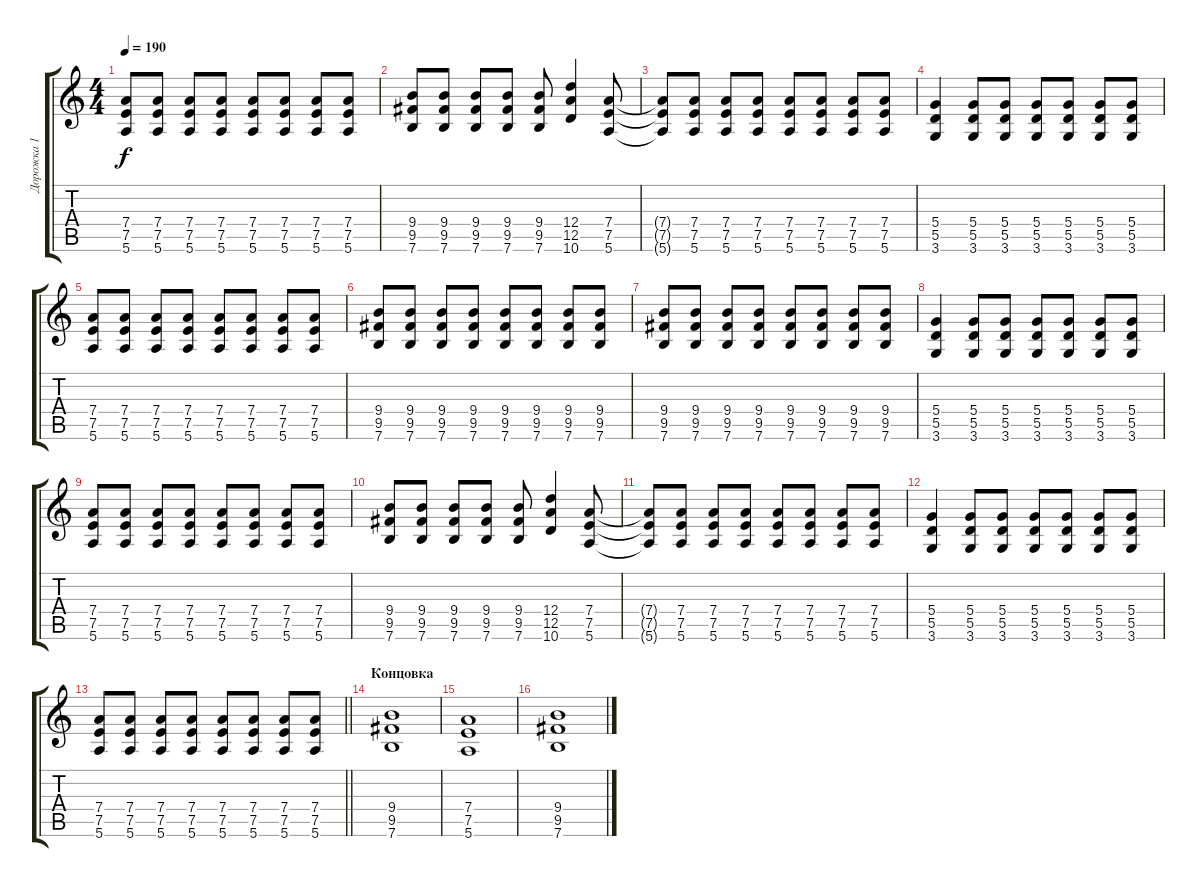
\track ("Дорожка 1" "Дорожка 1") {instrument distortionguitar}
\staff {score tabs}
\tuning (E4 B3 G3 D3 A2 E2) {hide}
\ts (4 4)
\tempo 190
\clef g2
\ks c
(7.4 7.5 5.6).8{dy f} (7.4 7.5 5.6).8 (7.4 7.5 5.6).8 (7.4 7.5 5.6).8 (7.4 7.5 5.6).8 (7.4 7.5 5.6).8 (7.4 7.5 5.6).8 (7.4 7.5 5.6).8 |
(9.4 9.5 7.6).8 (9.4 9.5 7.6).8 (9.4 9.5 7.6).8 (9.4 9.5 7.6).8 (9.4 9.5 7.6).8 (12.4 12.5 10.6).4 (7.4 7.5 5.6).8 |
(7.4{t} 7.5{t} 5.6{t}).8 (7.4 7.5 5.6).8 (7.4 7.5 5.6).8 (7.4 7.5 5.6).8 (7.4 7.5 5.6).8 (7.4 7.5 5.6).8 (7.4 7.5 5.6).8 (7.4 7.5 5.6).8 |
(5.4 5.5 3.6).4 (5.4 5.5 3.6).8 (5.4 5.5 3.6).8 (5.4 5.5 3.6).8 (5.4 5.5 3.6).8 (5.4 5.5 3.6).8 (5.4 5.5 3.6).8 |
(7.4 7.5 5.6).8 (7.4 7.5 5.6).8 (7.4 7.5 5.6).8 (7.4 7.5 5.6).8 (7.4 7.5 5.6).8 (7.4 7.5 5.6).8 (7.4 7.5 5.6).8 (7.4 7.5 5.6).8 |
(9.4 9.5 7.6).8 (9.4 9.5 7.6).8 (9.4 9.5 7.6).8 (9.4 9.5 7.6).8 (9.4 9.5 7.6).8 (9.4 9.5 7.6).8 (9.4 9.5 7.6).8 (9.4 9.5 7.6).8 |
(9.4 9.5 7.6).8 (9.4 9.5 7.6).8 (9.4 9.5 7.6).8 (9.4 9.5 7.6).8 (9.4 9.5 7.6).8 (9.4 9.5 7.6).8 (9.4 9.5 7.6).8 (9.4 9.5 7.6).8 |
(5.4 5.5 3.6).4 (5.4 5.5 3.6).8 (5.4 5.5 3.6).8 (5.4 5.5 3.6).8 (5.4 5.5 3.6).8 (5.4 5.5 3.6).8 (5.4 5.5 3.6).8 |
(7.4 7.5 5.6).8 (7.4 7.5 5.6).8 (7.4 7.5 5.6).8 (7.4 7.5 5.6).8 (7.4 7.5 5.6).8 (7.4 7.5 5.6).8 (7.4 7.5 5.6).8 (7.4 7.5 5.6).8 |
(9.4 9.5 7.6).8 (9.4 9.5 7.6).8 (9.4 9.5 7.6).8 (9.4 9.5 7.6).8 (9.4 9.5 7.6).8 (12.4 12.5 10.6).4 (7.4 7.5 5.6).8 |
(7.4{t} 7.5{t} 5.6{t}).8 (7.4 7.5 5.6).8 (7.4 7.5 5.6).8 (7.4 7.5 5.6).8 (7.4 7.5 5.6).8 (7.4 7.5 5.6).8 (7.4 7.5 5.6).8 (7.4 7.5 5.6).8 |
(5.4 5.5 3.6).4 (5.4 5.5 3.6).8 (5.4 5.5 3.6).8 (5.4 5.5 3.6).8 (5.4 5.5 3.6).8 (5.4 5.5 3.6).8 (5.4 5.5 3.6).8 |
\barLineRight lightlight
(7.4 7.5 5.6).8 (7.4 7.5 5.6).8 (7.4 7.5 5.6).8 (7.4 7.5 5.6).8 (7.4 7.5 5.6).8 (7.4 7.5 5.6).8 (7.4 7.5 5.6).8 (7.4 7.5 5.6).8 |
\section ("" "Концовка")
(9.4 9.5 7.6).1 |
(7.4 7.5 5.6).1 |
(9.4 9.5 7.6).1
